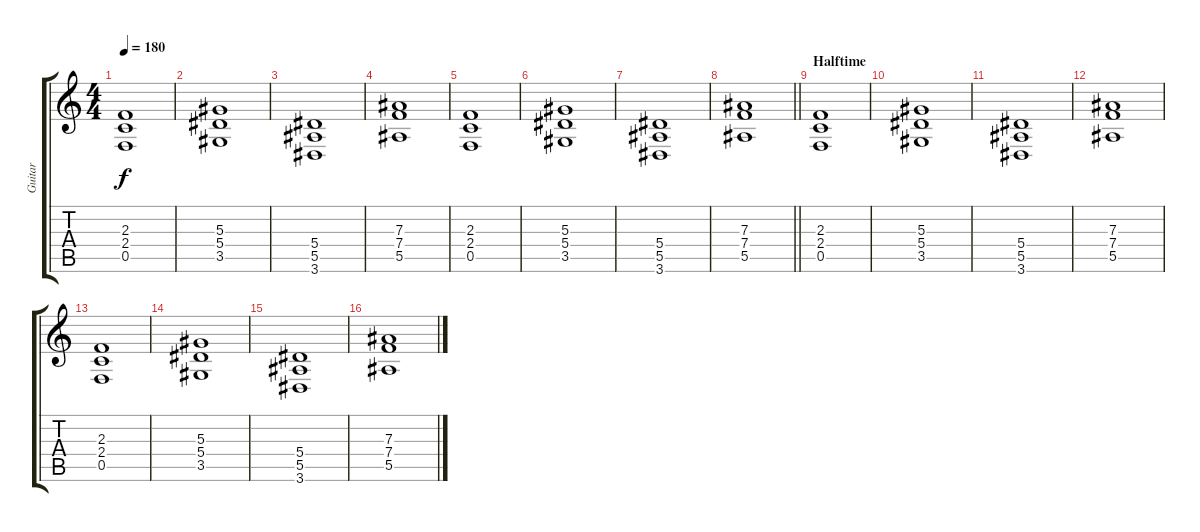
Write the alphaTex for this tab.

\track ("Guitar" "Guitar") {instrument distortionguitar}
\staff {score tabs}
\tuning (C4 G3 Eb3 Bb2 F2 C2) {hide}
\ts (4 4)
\tempo 180
\clef g2
\ks c
(2.3 2.4 0.5).1{dy f} |
(5.3 5.4 3.5).1 |
(5.4 5.5 3.6).1 |
(7.3 7.4 5.5).1 |
(2.3 2.4 0.5).1 |
(5.3 5.4 3.5).1 |
(5.4 5.5 3.6).1 |
\barLineRight lightlight
(7.3 7.4 5.5).1 |
\section ("" "Halftime")
(2.3 2.4 0.5).1 |
(5.3 5.4 3.5).1 |
(5.4 5.5 3.6).1 |
(7.3 7.4 5.5).1 |
(2.3 2.4 0.5).1 |
(5.3 5.4 3.5).1 |
(5.4 5.5 3.6).1 |
(7.3 7.4 5.5).1
